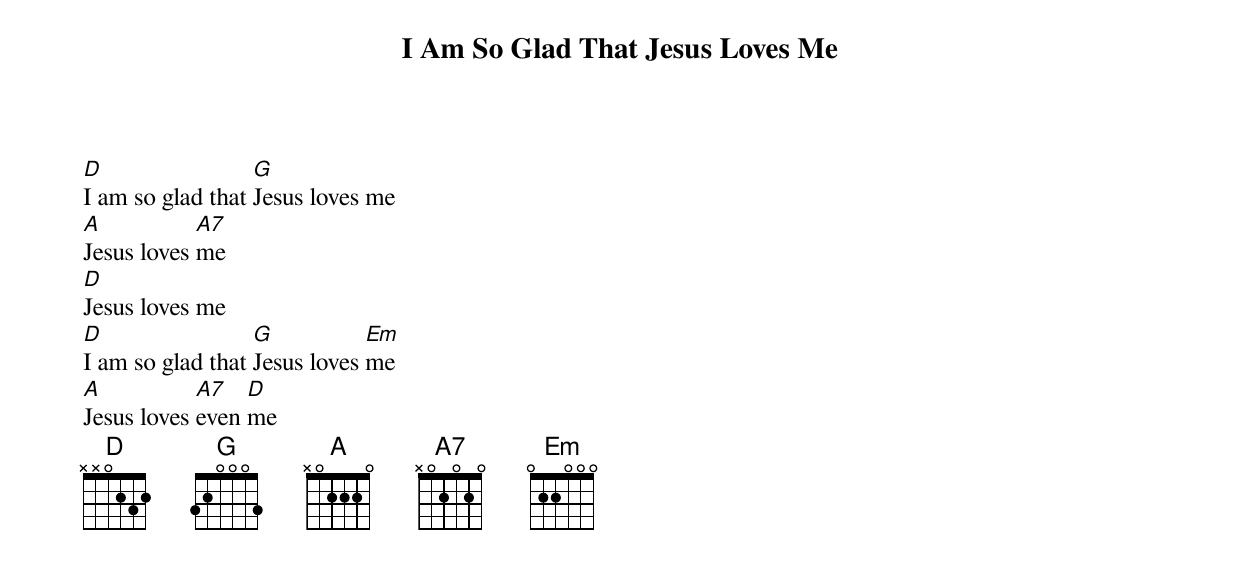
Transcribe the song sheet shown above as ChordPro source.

{title: I Am So Glad That Jesus Loves Me}


[D]I am so glad that [G]Jesus loves me
[A]Jesus loves [A7]me
[D]Jesus loves me
[D]I am so glad that [G]Jesus loves [Em]me
[A]Jesus loves [A7]even [D]me
